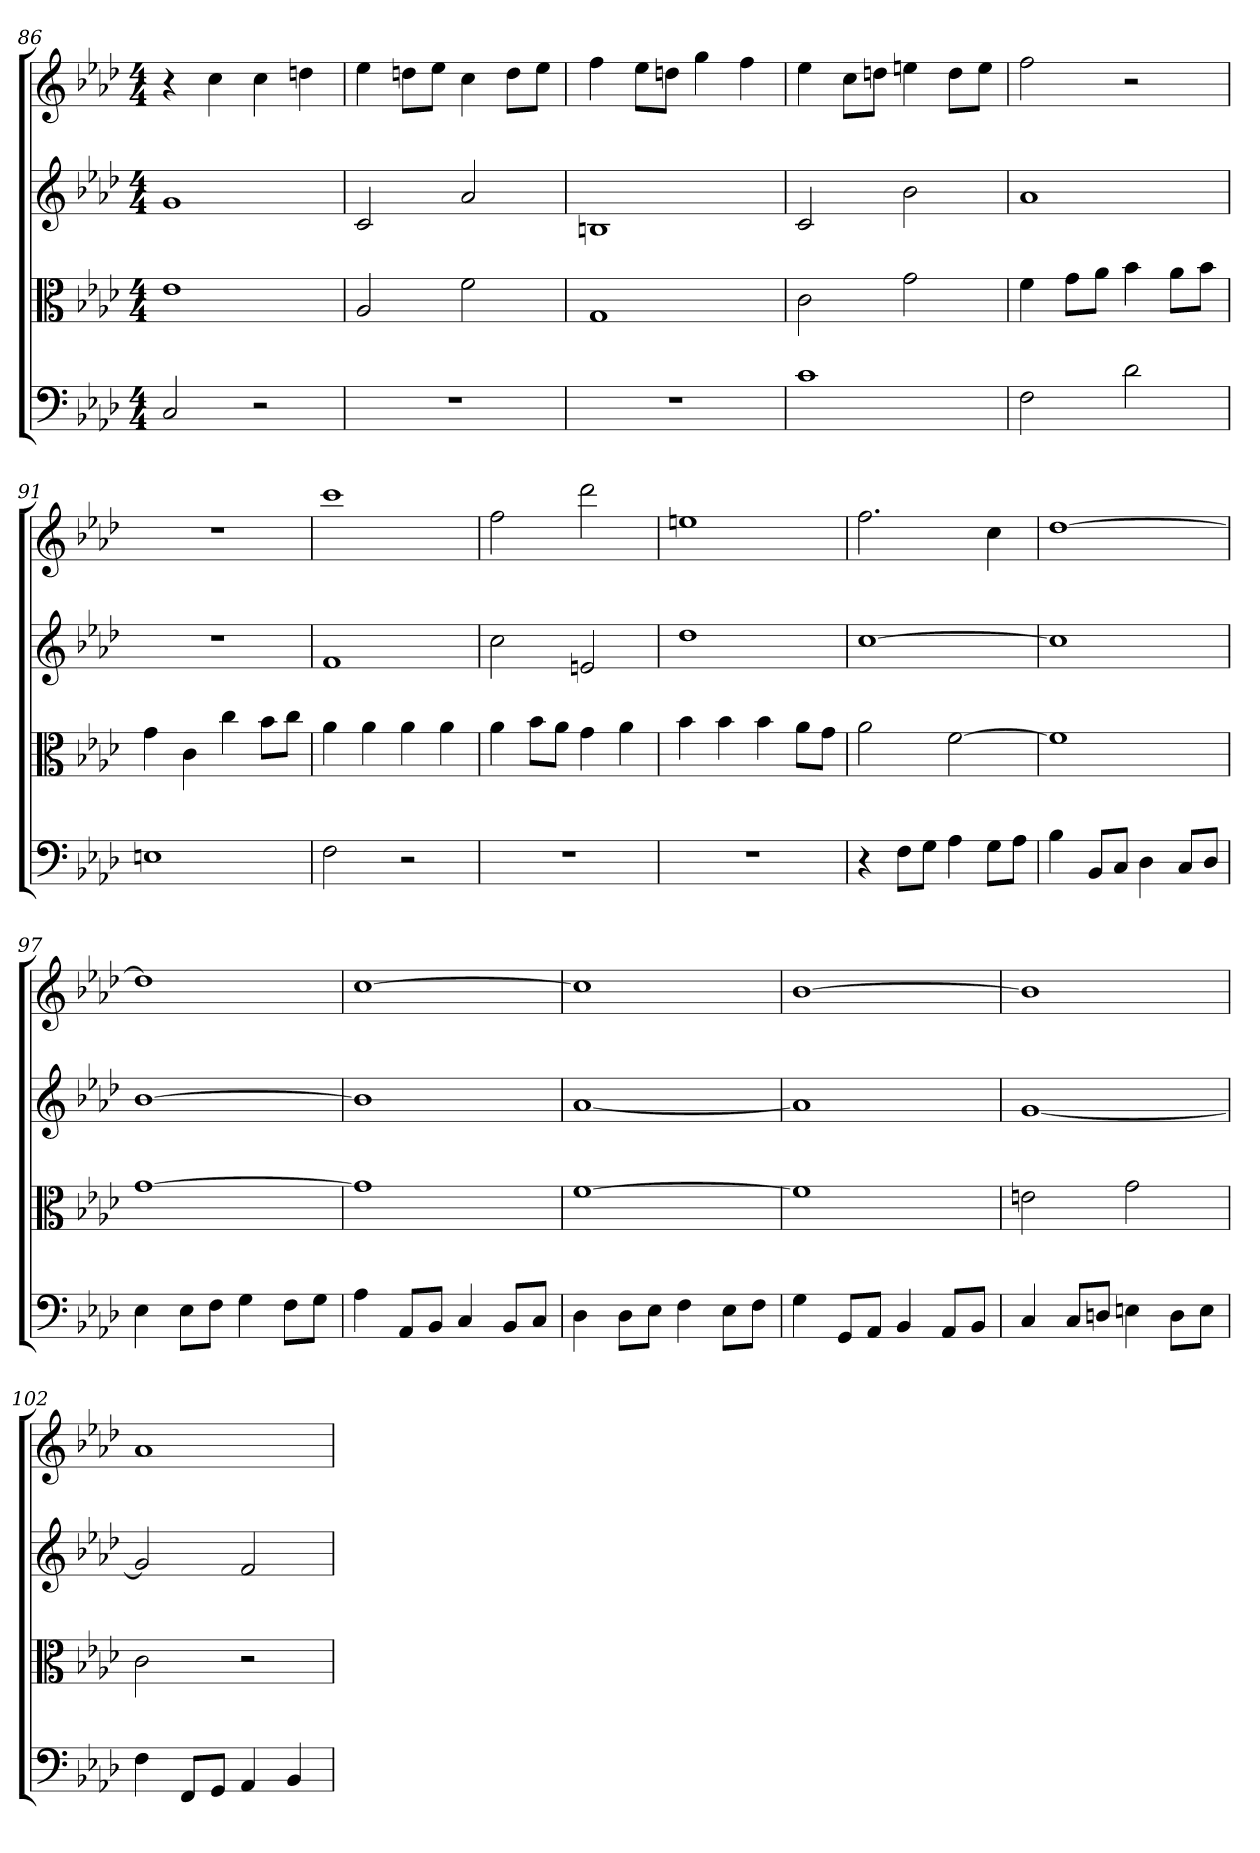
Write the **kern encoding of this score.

**kern	**kern	**kern	**kern
*part4	*part3	*part2	*part1
*staff4	*staff3	*staff2	*staff1
*clefF4	*clefC3	*	*
*k[b-e-a-d-]	*k[b-e-a-d-]	*k[b-e-a-d-]	*k[b-e-a-d-]
*f:	*f:	*f:	*f:
*M4/4	*M4/4	*M4/4	*M4/4
=86	=86	=86	=86
2C	1e-	1g	4r
.	.	.	4cc
2r	.	.	4cc
.	.	.	4ddn
=87	=87	=87	=87
1r	2A-	2c	4ee-
.	.	.	8ddnL
.	.	.	8ee-J
.	2f	2a-	4cc
.	.	.	8ddL
.	.	.	8ee-J
=88	=88	=88	=88
1r	1G	1Bn	4ff
.	.	.	8ee-L
.	.	.	8ddnJ
.	.	.	4gg
.	.	.	4ff
=89	=89	=89	=89
1c	2c	2c	4ee-
.	.	.	8ccL
.	.	.	8ddnJ
.	2g	2b-	4een
.	.	.	8ddL
.	.	.	8eeJ
=90	=90	=90	=90
2F	4f	1a-	2ff
.	8g\L	.	.
.	8a-\J	.	.
2d-	4b-	.	2r
.	8a-\L	.	.
.	8b-\J	.	.
=91	=91	=91	=91
1En	4g	1r	1r
.	4c	.	.
.	4cc	.	.
.	8b-\L	.	.
.	8cc\J	.	.
=92	=92	=92	=92
2F	4a-	1f	1ccc
.	4a-	.	.
2r	4a-	.	.
.	4a-	.	.
=93	=93	=93	=93
1r	4a-	2cc	2ff
.	8b-\L	.	.
.	8a-\J	.	.
.	4g	2en	2ddd-
.	4a-	.	.
=94	=94	=94	=94
1r	4b-	1dd-	1een
.	4b-	.	.
.	4b-	.	.
.	8a-\L	.	.
.	8g\J	.	.
=95	=95	=95	=95
4r	2a-	[1cc	2.ff
8F\L	.	.	.
8G\J	.	.	.
4A-	[2f	.	.
8G\L	.	.	4cc
8A-\J	.	.	.
=96	=96	=96	=96
4B-	1f]	1cc]	[1dd-
8BB-/L	.	.	.
8C/J	.	.	.
4D-	.	.	.
8C/L	.	.	.
8D-/J	.	.	.
=97	=97	=97	=97
4E-	[1g	[1b-	1dd-]
8E-\L	.	.	.
8F\J	.	.	.
4G	.	.	.
8F\L	.	.	.
8G\J	.	.	.
=98	=98	=98	=98
4A-	1g]	1b-]	[1cc
8AA-/L	.	.	.
8BB-/J	.	.	.
4C	.	.	.
8BB-/L	.	.	.
8C/J	.	.	.
=99	=99	=99	=99
4D-	[1f	[1a-	1cc]
8D-\L	.	.	.
8E-\J	.	.	.
4F	.	.	.
8E-\L	.	.	.
8F\J	.	.	.
=100	=100	=100	=100
4G	1f]	1a-]	[1b-
8GG/L	.	.	.
8AA-/J	.	.	.
4BB-	.	.	.
8AA-/L	.	.	.
8BB-/J	.	.	.
=101	=101	=101	=101
4C	2en	[1g	1b-]
8C/L	.	.	.
8Dn/J	.	.	.
4En	2g	.	.
8D\L	.	.	.
8E\J	.	.	.
=102	=102	=102	=102
4F	2c	2g]	1a-
8FF/L	.	.	.
8GG/J	.	.	.
4AA-	2r	2f	.
4BB-	.	.	.
=	=	=	=
*-	*-	*-	*-
